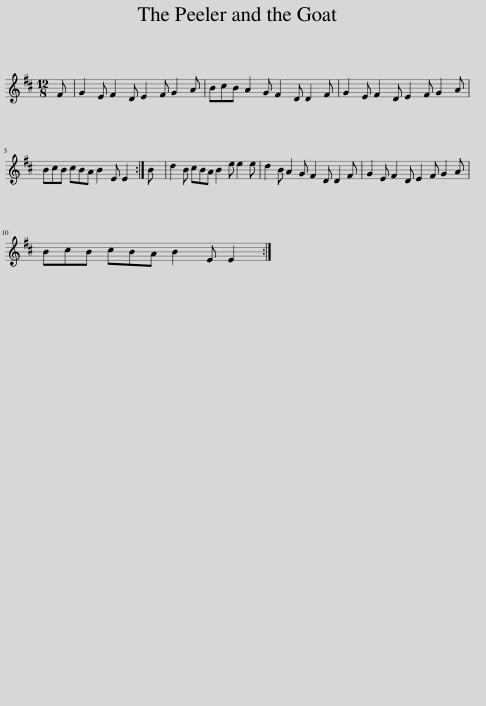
X:1
L:1/8
M:12/8
I:linebreak $
K:D
V:1 treble
V:1
 F | G2 E F2 D E2 F G2 A | BcB A2 G F2 D D2 F | G2 E F2 D E2 F G2 A |$ BcB cBA B2 E E2 :| %5
 B | d2 B cBA B2 e e2 e | d2 B A2 G F2 D D2 F | G2 E F2 D E2 F G2 A |$ BcB cBA B2 E E2 :| %10
